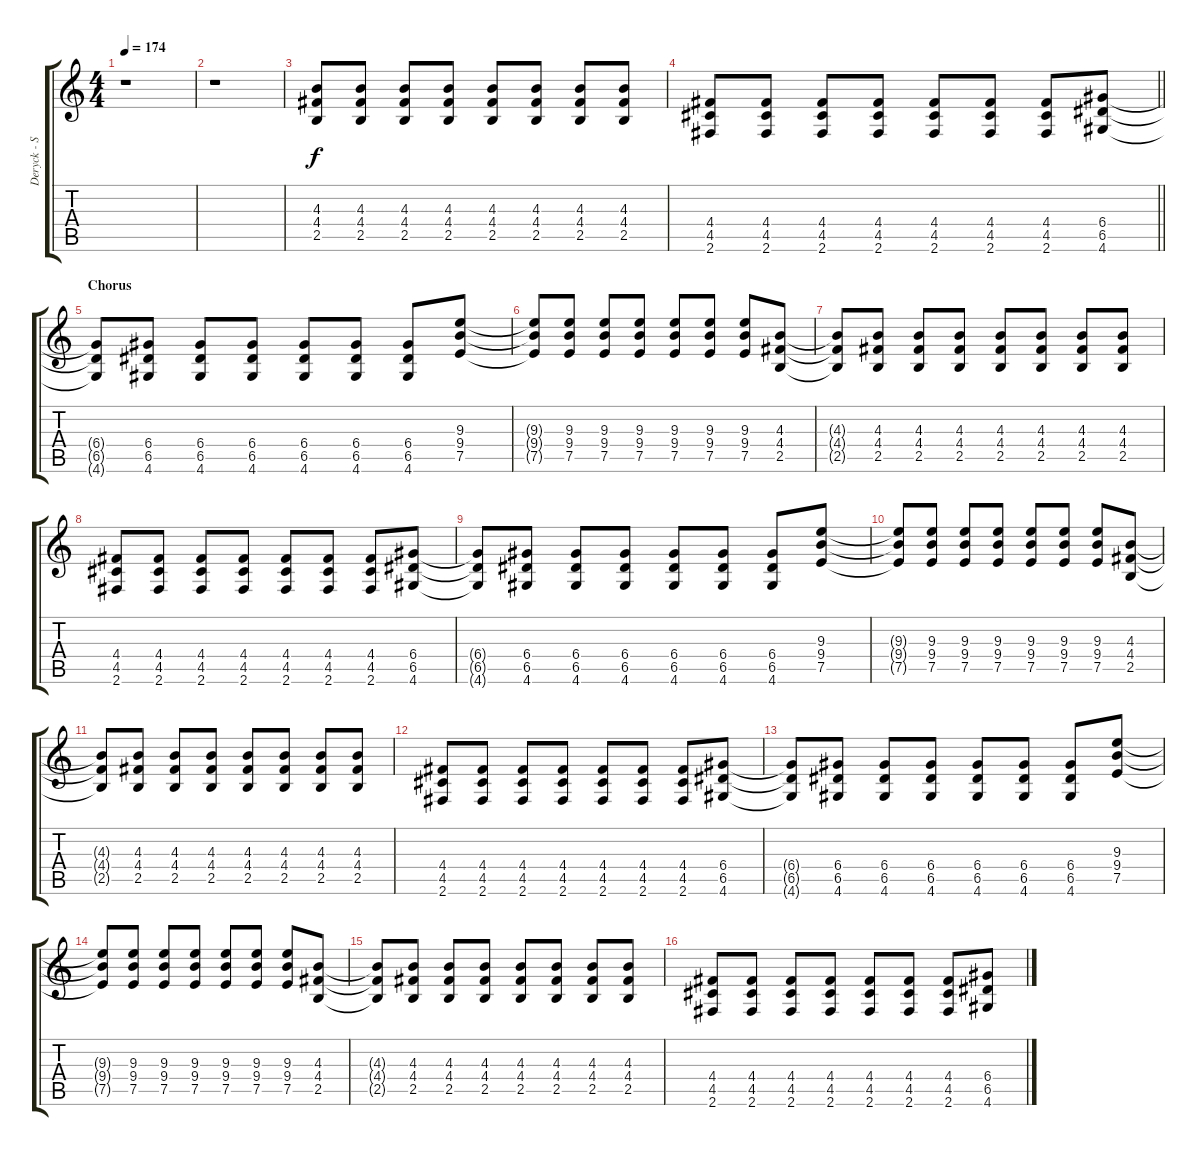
\track ("Deryck - Second" "Deryck - S") {instrument distortionguitar}
\staff {score tabs}
\tuning (E4 B3 G3 D3 A2 E2) {hide}
\ts (4 4)
\tempo 174
\clef g2
\ks c
r.1{dy f} |
r.1 |
(4.3 4.4 2.5).8 (4.3 4.4 2.5).8 (4.3 4.4 2.5).8 (4.3 4.4 2.5).8 (4.3 4.4 2.5).8 (4.3 4.4 2.5).8 (4.3 4.4 2.5).8 (4.3 4.4 2.5).8 |
\barLineRight lightlight
(4.4 4.5 2.6).8 (4.4 4.5 2.6).8 (4.4 4.5 2.6).8 (4.4 4.5 2.6).8 (4.4 4.5 2.6).8 (4.4 4.5 2.6).8 (4.4 4.5 2.6).8 (6.4 6.5 4.6).8 |
\section ("" "Chorus")
(6.4{t} 6.5{t} 4.6{t}).8 (6.4 6.5 4.6).8 (6.4 6.5 4.6).8 (6.4 6.5 4.6).8 (6.4 6.5 4.6).8 (6.4 6.5 4.6).8 (6.4 6.5 4.6).8 (9.3 9.4 7.5).8 |
(9.3{t} 9.4{t} 7.5{t}).8 (9.3 9.4 7.5).8 (9.3 9.4 7.5).8 (9.3 9.4 7.5).8 (9.3 9.4 7.5).8 (9.3 9.4 7.5).8 (9.3 9.4 7.5).8 (4.3 4.4 2.5).8 |
(4.3{t} 4.4{t} 2.5{t}).8 (4.3 4.4 2.5).8 (4.3 4.4 2.5).8 (4.3 4.4 2.5).8 (4.3 4.4 2.5).8 (4.3 4.4 2.5).8 (4.3 4.4 2.5).8 (4.3 4.4 2.5).8 |
(4.4 4.5 2.6).8 (4.4 4.5 2.6).8 (4.4 4.5 2.6).8 (4.4 4.5 2.6).8 (4.4 4.5 2.6).8 (4.4 4.5 2.6).8 (4.4 4.5 2.6).8 (6.4 6.5 4.6).8 |
(6.4{t} 6.5{t} 4.6{t}).8 (6.4 6.5 4.6).8 (6.4 6.5 4.6).8 (6.4 6.5 4.6).8 (6.4 6.5 4.6).8 (6.4 6.5 4.6).8 (6.4 6.5 4.6).8 (9.3 9.4 7.5).8 |
(9.3{t} 9.4{t} 7.5{t}).8 (9.3 9.4 7.5).8 (9.3 9.4 7.5).8 (9.3 9.4 7.5).8 (9.3 9.4 7.5).8 (9.3 9.4 7.5).8 (9.3 9.4 7.5).8 (4.3 4.4 2.5).8 |
(4.3{t} 4.4{t} 2.5{t}).8 (4.3 4.4 2.5).8 (4.3 4.4 2.5).8 (4.3 4.4 2.5).8 (4.3 4.4 2.5).8 (4.3 4.4 2.5).8 (4.3 4.4 2.5).8 (4.3 4.4 2.5).8 |
(4.4 4.5 2.6).8 (4.4 4.5 2.6).8 (4.4 4.5 2.6).8 (4.4 4.5 2.6).8 (4.4 4.5 2.6).8 (4.4 4.5 2.6).8 (4.4 4.5 2.6).8 (6.4 6.5 4.6).8 |
(6.4{t} 6.5{t} 4.6{t}).8 (6.4 6.5 4.6).8 (6.4 6.5 4.6).8 (6.4 6.5 4.6).8 (6.4 6.5 4.6).8 (6.4 6.5 4.6).8 (6.4 6.5 4.6).8 (9.3 9.4 7.5).8 |
(9.3{t} 9.4{t} 7.5{t}).8 (9.3 9.4 7.5).8 (9.3 9.4 7.5).8 (9.3 9.4 7.5).8 (9.3 9.4 7.5).8 (9.3 9.4 7.5).8 (9.3 9.4 7.5).8 (4.3 4.4 2.5).8 |
(4.3{t} 4.4{t} 2.5{t}).8 (4.3 4.4 2.5).8 (4.3 4.4 2.5).8 (4.3 4.4 2.5).8 (4.3 4.4 2.5).8 (4.3 4.4 2.5).8 (4.3 4.4 2.5).8 (4.3 4.4 2.5).8 |
(4.4 4.5 2.6).8 (4.4 4.5 2.6).8 (4.4 4.5 2.6).8 (4.4 4.5 2.6).8 (4.4 4.5 2.6).8 (4.4 4.5 2.6).8 (4.4 4.5 2.6).8 (6.4 6.5 4.6).8
